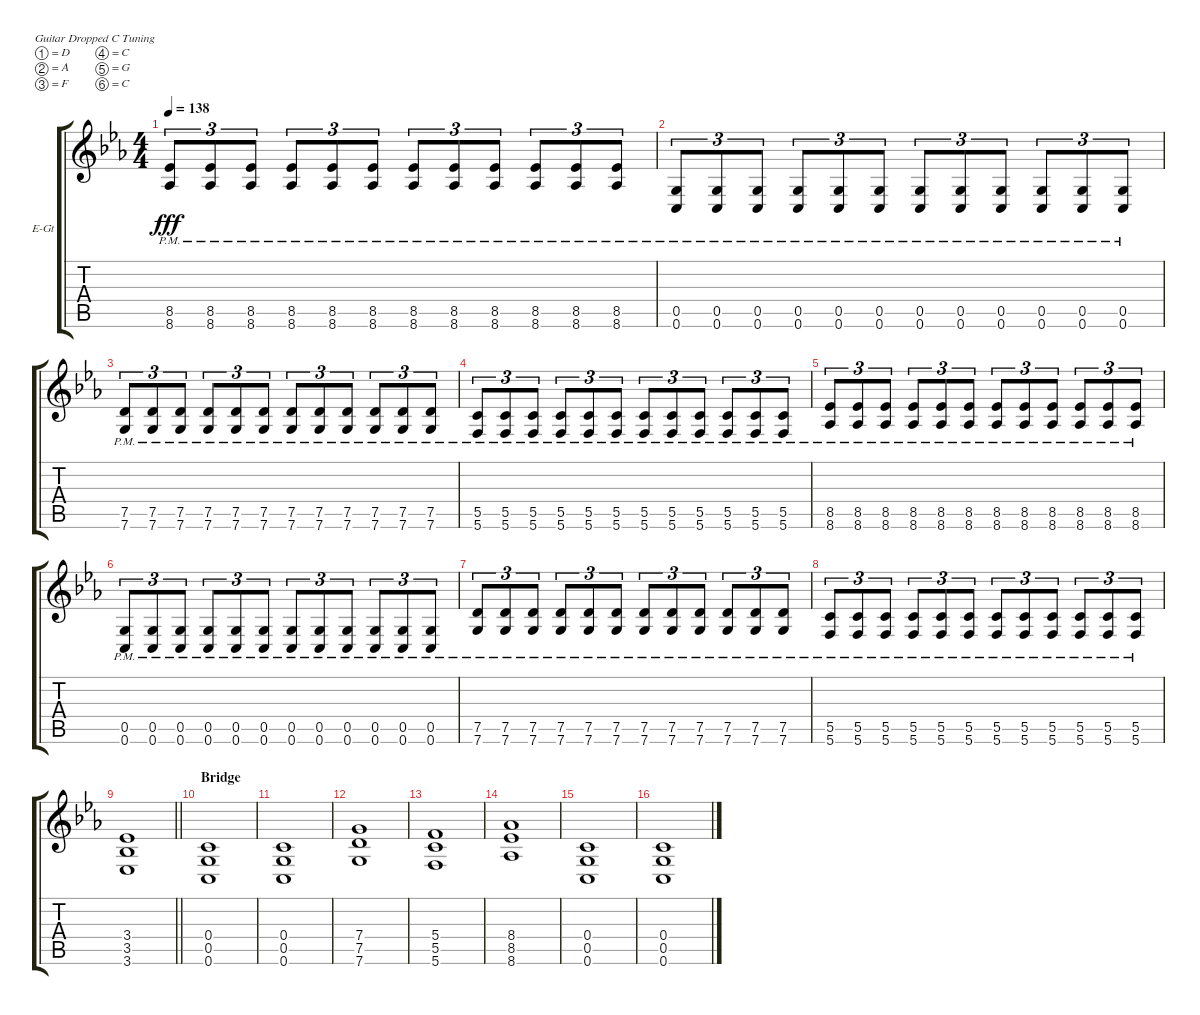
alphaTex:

\bracketExtendMode groupsimilarinstruments
\firstSystemTrackNameOrientation horizontal
\otherSystemsTrackNameOrientation horizontal
\track ("Electric Guitar" "E-Gt") {instrument distortionguitar}
\staff {score tabs}
\tuning (D4 A3 F3 C3 G2 C2)
\ts (4 4)
\tempo 138
\clef g2
\scale
0.333333
\ks eb
(8.5{pm} 8.6{pm}).8{tu (3 2) dy fff} (8.5{pm} 8.6{pm}).8{tu (3 2)} (8.5{pm} 8.6{pm}).8{tu (3 2)} (8.5{pm} 8.6{pm}).8{tu (3 2)} (8.5{pm} 8.6{pm}).8{tu (3 2)} (8.5{pm} 8.6{pm}).8{tu (3 2)} (8.5{pm} 8.6{pm}).8{tu (3 2)} (8.5{pm} 8.6{pm}).8{tu (3 2)} (8.5{pm} 8.6{pm}).8{tu (3 2)} (8.5{pm} 8.6{pm}).8{tu (3 2)} (8.5{pm} 8.6{pm}).8{tu (3 2)} (8.5{pm} 8.6{pm}).8{tu (3 2)} |
\scale
0.333333 (0.5{pm} 0.6{pm}).8{tu (3 2)} (0.5{pm} 0.6{pm}).8{tu (3 2)} (0.5{pm} 0.6{pm}).8{tu (3 2)} (0.5{pm} 0.6{pm}).8{tu (3 2)} (0.5{pm} 0.6{pm}).8{tu (3 2)} (0.5{pm} 0.6{pm}).8{tu (3 2)} (0.5{pm} 0.6{pm}).8{tu (3 2)} (0.5{pm} 0.6{pm}).8{tu (3 2)} (0.5{pm} 0.6{pm}).8{tu (3 2)} (0.5{pm} 0.6{pm}).8{tu (3 2)} (0.5{pm} 0.6{pm}).8{tu (3 2)} (0.5{pm} 0.6{pm}).8{tu (3 2)} |
\scale
0.333333 (7.5{pm} 7.6{pm}).8{tu (3 2)} (7.5{pm} 7.6{pm}).8{tu (3 2)} (7.5{pm} 7.6{pm}).8{tu (3 2)} (7.5{pm} 7.6{pm}).8{tu (3 2)} (7.5{pm} 7.6{pm}).8{tu (3 2)} (7.5{pm} 7.6{pm}).8{tu (3 2)} (7.5{pm} 7.6{pm}).8{tu (3 2)} (7.5{pm} 7.6{pm}).8{tu (3 2)} (7.5{pm} 7.6{pm}).8{tu (3 2)} (7.5{pm} 7.6{pm}).8{tu (3 2)} (7.5{pm} 7.6{pm}).8{tu (3 2)} (7.5{pm} 7.6{pm}).8{tu (3 2)} |
\scale
0.333333 (5.5{pm} 5.6{pm}).8{tu (3 2)} (5.5{pm} 5.6{pm}).8{tu (3 2)} (5.5{pm} 5.6{pm}).8{tu (3 2)} (5.5{pm} 5.6{pm}).8{tu (3 2)} (5.5{pm} 5.6{pm}).8{tu (3 2)} (5.5{pm} 5.6{pm}).8{tu (3 2)} (5.5{pm} 5.6{pm}).8{tu (3 2)} (5.5{pm} 5.6{pm}).8{tu (3 2)} (5.5{pm} 5.6{pm}).8{tu (3 2)} (5.5{pm} 5.6{pm}).8{tu (3 2)} (5.5{pm} 5.6{pm}).8{tu (3 2)} (5.5{pm} 5.6{pm}).8{tu (3 2)} |
\scale
0.333333 (8.5{pm} 8.6{pm}).8{tu (3 2)} (8.5{pm} 8.6{pm}).8{tu (3 2)} (8.5{pm} 8.6{pm}).8{tu (3 2)} (8.5{pm} 8.6{pm}).8{tu (3 2)} (8.5{pm} 8.6{pm}).8{tu (3 2)} (8.5{pm} 8.6{pm}).8{tu (3 2)} (8.5{pm} 8.6{pm}).8{tu (3 2)} (8.5{pm} 8.6{pm}).8{tu (3 2)} (8.5{pm} 8.6{pm}).8{tu (3 2)} (8.5{pm} 8.6{pm}).8{tu (3 2)} (8.5{pm} 8.6{pm}).8{tu (3 2)} (8.5{pm} 8.6{pm}).8{tu (3 2)} |
\scale
0.333333 (0.5{pm} 0.6{pm}).8{tu (3 2)} (0.5{pm} 0.6{pm}).8{tu (3 2)} (0.5{pm} 0.6{pm}).8{tu (3 2)} (0.5{pm} 0.6{pm}).8{tu (3 2)} (0.5{pm} 0.6{pm}).8{tu (3 2)} (0.5{pm} 0.6{pm}).8{tu (3 2)} (0.5{pm} 0.6{pm}).8{tu (3 2)} (0.5{pm} 0.6{pm}).8{tu (3 2)} (0.5{pm} 0.6{pm}).8{tu (3 2)} (0.5{pm} 0.6{pm}).8{tu (3 2)} (0.5{pm} 0.6{pm}).8{tu (3 2)} (0.5{pm} 0.6{pm}).8{tu (3 2)} |
\scale
0.333333 (7.5{pm} 7.6{pm}).8{tu (3 2)} (7.5{pm} 7.6{pm}).8{tu (3 2)} (7.5{pm} 7.6{pm}).8{tu (3 2)} (7.5{pm} 7.6{pm}).8{tu (3 2)} (7.5{pm} 7.6{pm}).8{tu (3 2)} (7.5{pm} 7.6{pm}).8{tu (3 2)} (7.5{pm} 7.6{pm}).8{tu (3 2)} (7.5{pm} 7.6{pm}).8{tu (3 2)} (7.5{pm} 7.6{pm}).8{tu (3 2)} (7.5{pm} 7.6{pm}).8{tu (3 2)} (7.5{pm} 7.6{pm}).8{tu (3 2)} (7.5{pm} 7.6{pm}).8{tu (3 2)} |
\scale
0.333333 (5.5{pm} 5.6{pm}).8{tu (3 2)} (5.5{pm} 5.6{pm}).8{tu (3 2)} (5.5{pm} 5.6{pm}).8{tu (3 2)} (5.5{pm} 5.6{pm}).8{tu (3 2)} (5.5{pm} 5.6{pm}).8{tu (3 2)} (5.5{pm} 5.6{pm}).8{tu (3 2)} (5.5{pm} 5.6{pm}).8{tu (3 2)} (5.5{pm} 5.6{pm}).8{tu (3 2)} (5.5{pm} 5.6{pm}).8{tu (3 2)} (5.5{pm} 5.6{pm}).8{tu (3 2)} (5.5{pm} 5.6{pm}).8{tu (3 2)} (5.5{pm} 5.6{pm}).8{tu (3 2)} |
\scale
0.333333
\barLineRight lightlight
(3.4 3.5 3.6).1 |
\section ("" "Bridge")
\scale
0.333333 (0.4 0.5 0.6).1 |
\scale
0.333333 (0.4 0.5 0.6).1 |
\scale
0.333333 (7.4 7.5 7.6).1 |
\scale
0.333333 (5.4 5.5 5.6).1 |
\scale
0.333333 (8.4 8.5 8.6).1 |
\scale
0.333333 (0.4 0.5 0.6).1 |
\scale
0.333333 (0.4 0.5 0.6).1
